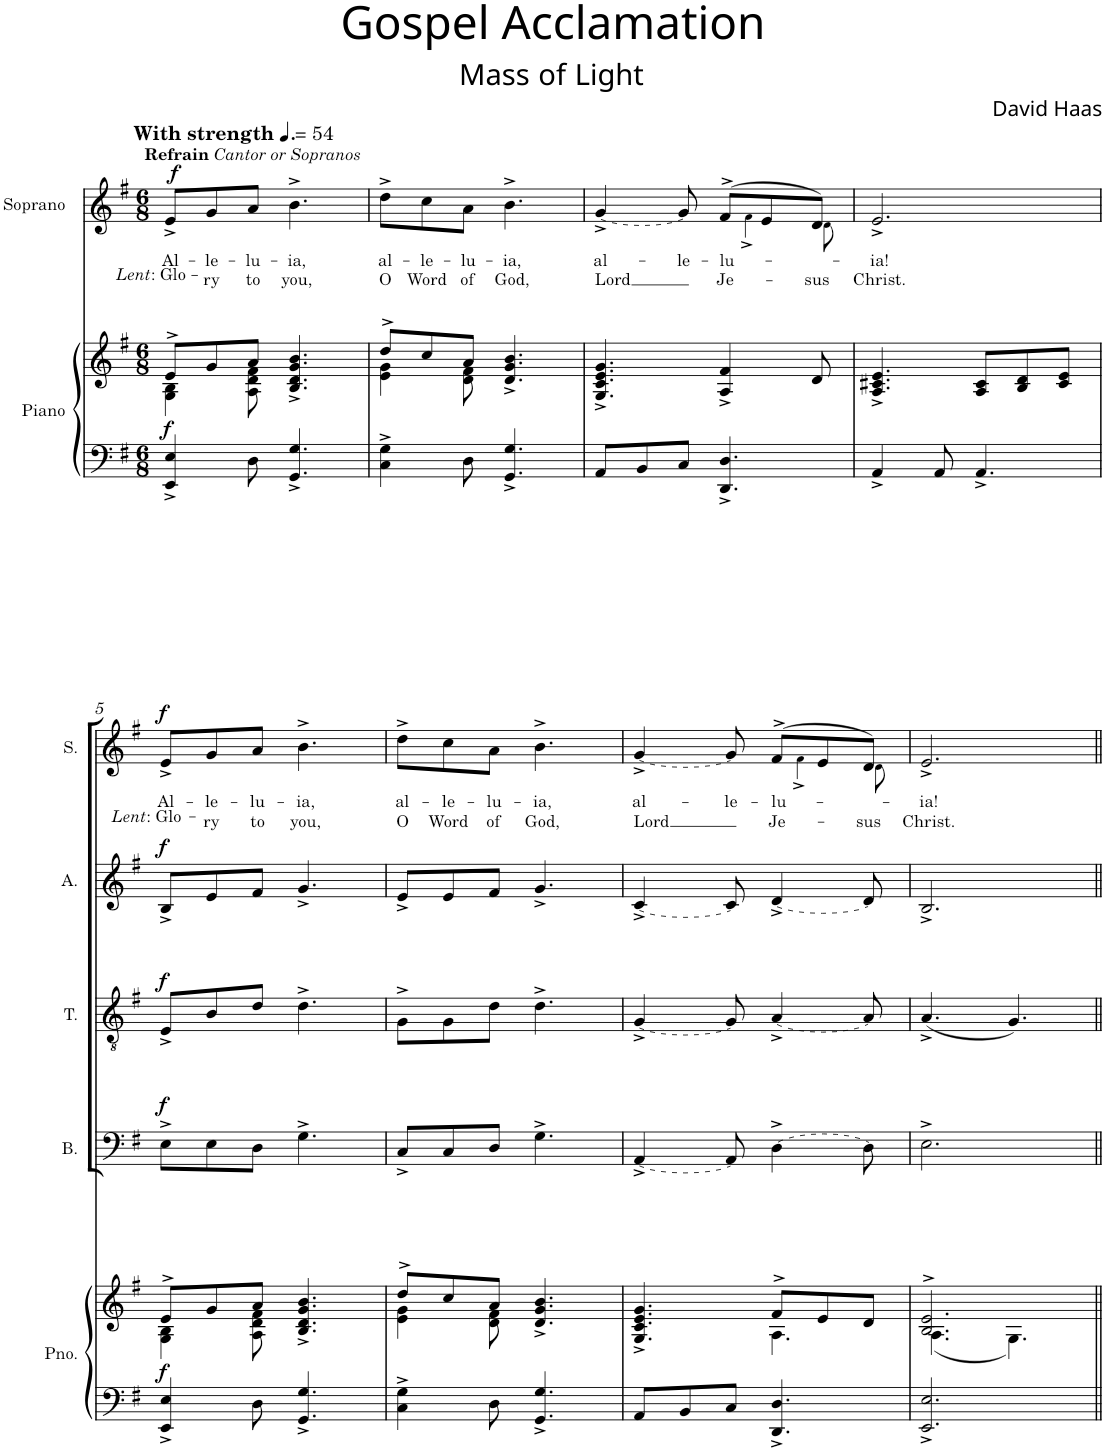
**kern	**kern	**dynam	**kern	**dynam	**kern	**dynam	**kern	**dynam	**kern	**text	**text	**dynam
*part5	*part5	*part5	*part4	*part4	*part3	*part3	*part2	*part2	*part1	*part1	*part1	*part1
*staff6	*staff5	*staff5/6	*staff4	*staff4	*staff3	*staff3	*staff2	*staff2	*staff1	*staff1	*staff1	*staff1
*I"Piano	*	*	*I"Bass	*	*I"Tenor	*	*I"Alto	*	*I"Soprano	*	*	*
*I'Pno.	*	*	*I'B.	*	*I'T.	*	*I'A.	*	*I'S.	*	*	*
*	*	*	*stria5	*	*stria5	*	*stria5	*	*	*	*	*
*clefF4	*clefG2	*	*clefF4	*	*clefGv2	*	*clefG2	*	*clefG2	*	*	*
*k[f#]	*k[f#]	*	*k[f#]	*	*k[f#]	*	*k[f#]	*	*k[f#]	*	*	*
*M6/8	*M6/8	*	*M6/8	*	*M6/8	*	*M6/8	*	*M6/8	*	*	*
*MM81	*MM81	*	*MM81	*	*MM81	*	*MM81	*	*MM81	*	*	*
=1	=1	=1	=1	=1	=1	=1	=1	=1	=1	=1	=1	=1
*	*^	*	*	*	*	*	*	*	*	*	*	*
!	!	!	!	!	!	!	!	!	!	!LO:TX:a:B:t=With strength	!	!	!
!	!	!	!	!	!	!	!	!	!	!LO:TX:a:B:t=Refrain	!	!	!
!	!	!	!	!	!	!	!	!	!	!LO:TX:a:i:t=Cantor or Sopranos	!	!	!
!	!	!	!LO:DY:b	!	!	!	!	!	!	!	!LO:LY:b	!LO:LY:b	!LO:DY:a
4EE/^ 4E/^	8e^/L	4G\ 4B\	f	2.r	.	2.r	.	2.r	.	8e^/L	Al-	Lent : Glo	f
!	!	!	!	!	!	!	!	!	!	!	!LO:LY:b	!LO:LY:b	!
.	8g/	.	.	.	.	.	.	.	.	8g/	-le-	-ry	.
!	!	!	!	!	!	!	!	!	!	!	!LO:LY:b	!LO:LY:b	!
8D\	8a/J	8A\ 8d\ 8f#\	.	.	.	.	.	.	.	8a/J	-lu-	to	.
!	!	!	!	!	!	!	!	!	!	!	!LO:LY:b	!LO:LY:b	!
4.GG/^ 4.G/^	4.B/^ 4.d/^ 4.g/^ 4.b/^	4.ryy	.	.	.	.	.	.	.	4.b^\	-ia,	you,	.
=2	=2	=2	=2	=2	=2	=2	=2	=2	=2	=2	=2	=2	=2
!	!	!	!	!	!	!	!	!	!	!	!LO:LY:b	!LO:LY:b	!
4C\^ 4G\^	8dd^/L	4e\ 4g\	.	2.r	.	2.r	.	2.r	.	8dd^\L	al-	O	.
!	!	!	!	!	!	!	!	!	!	!	!LO:LY:b	!LO:LY:b	!
.	8cc/	.	.	.	.	.	.	.	.	8cc\	-le-	Word	.
!	!	!	!	!	!	!	!	!	!	!	!LO:LY:b	!LO:LY:b	!
8D\	8a/J	8d\ 8f#\	.	.	.	.	.	.	.	8a\J	-lu-	of	.
!	!	!	!	!	!	!	!	!	!	!	!LO:LY:b	!LO:LY:b	!
4.GG/^ 4.G/^	4.d/^ 4.g/^ 4.b/^	4.ryy	.	.	.	.	.	.	.	4.b^\	-ia,	God,	.
=3	=3	=3	=3	=3	=3	=3	=3	=3	=3	=3	=3	=3	=3
!	!	!	!	!	!	!	!	!	!	!LO:T:dash	!LO:LY:b	!LO:LY:b	!
*	*v	*v	*	*	*	*	*	*	*	*^	*	*	*
8AA/L	4.G/^ 4.c/^ 4.e/^ 4.g/^	.	2.r	.	2.r	.	2.r	.	[4g^/	4.ryy	al-	Lord	.
8BB/	.	.	.	.	.	.	.	.	.	.	.	.	.
!	!	!	!	!	!	!	!	!	!	!	!LO:LY:b	!	!
8C/J	.	.	.	.	.	.	.	.	8g/]	.	-le-	.	.
!	!	!	!	!	!	!	!	!	!	!	!LO:LY:b	!	!
!	!	!	!	!	!	!	!	!	!	!	!	!LO:LY:b	!
4.DD/^ 4.D/^	4A/^ 4f#/^	.	.	.	.	.	.	.	(8f#^/L	4f#^\	.	Je-	.
.	.	.	.	.	.	.	.	.	8e/	.	.	.	.
!	!	!	!	!	!	!	!	!	!	!	!	!LO:LY:b	!
.	8d/	.	.	.	.	.	.	.	8d/J)	8d\	.	-sus	.
=4	=4	=4	=4	=4	=4	=4	=4	=4	=4	=4	=4	=4	=4
!	!	!	!	!	!	!	!	!	!	!	!LO:LY:b	!LO:LY:b	!
*	*	*	*	*	*	*	*	*	*v	*v	*	*	*
4AA^/	4.A/^ 4.c#X/^ 4.e/^	.	2.r	.	2.r	.	2.r	.	2.e^/	-ia!	Christ.	.
8AA/	.	.	.	.	.	.	.	.	.	.	.	.
4.AA^/	8A/ 8c#/L	.	.	.	.	.	.	.	.	.	.	.
.	8B/ 8d/	.	.	.	.	.	.	.	.	.	.	.
.	8c#/ 8e/J	.	.	.	.	.	.	.	.	.	.	.
!!LO:LB:g=z
=5	=5	=5	=5	=5	=5	=5	=5	=5	=5	=5	=5	=5
*	*^	*	*	*	*	*	*	*	*	*	*	*
!	!	!	!LO:DY:b	!	!LO:DY:a	!	!LO:DY:a	!	!LO:DY:a	!	!LO:LY:b	!LO:LY:b	!LO:DY:a
4EE/^ 4E/^	8e^/L	4G\ 4B\	f	8E^\L	f	8E^/L	f	8B^/L	f	8e^/L	Al-	Lent : Glo	f
!	!	!	!	!	!	!	!	!	!	!	!LO:LY:b	!LO:LY:b	!
.	8g/	.	.	8E\	.	8B/	.	8e/	.	8g/	-le-	-ry	.
!	!	!	!	!	!	!	!	!	!	!	!LO:LY:b	!LO:LY:b	!
8D\	8a/J	8A\ 8d\ 8f#\	.	8D\J	.	8d/J	.	8f#/J	.	8a/J	-lu-	to	.
!	!	!	!	!	!	!	!	!	!	!	!LO:LY:b	!LO:LY:b	!
4.GG/^ 4.G/^	4.B/^ 4.d/^ 4.g/^ 4.b/^	4.ryy	.	4.G^\	.	4.d^\	.	4.g^/	.	4.b^\	-ia,	you,	.
=6	=6	=6	=6	=6	=6	=6	=6	=6	=6	=6	=6	=6	=6
!	!	!	!	!	!	!	!	!	!	!	!LO:LY:b	!LO:LY:b	!
4C\^ 4G\^	8dd^/L	4e\ 4g\	.	8C^/L	.	8G^\L	.	8e^/L	.	8dd^\L	al-	O	.
!	!	!	!	!	!	!	!	!	!	!	!LO:LY:b	!LO:LY:b	!
.	8cc/	.	.	8C/	.	8G\	.	8e/	.	8cc\	-le-	Word	.
!	!	!	!	!	!	!	!	!	!	!	!LO:LY:b	!LO:LY:b	!
8D\	8a/J	8d\ 8f#\	.	8D/J	.	8d\J	.	8f#/J	.	8a\J	-lu-	of	.
!	!	!	!	!	!	!	!	!	!	!	!LO:LY:b	!LO:LY:b	!
4.GG/^ 4.G/^	4.d/^ 4.g/^ 4.b/^	4.ryy	.	4.G^\	.	4.d^\	.	4.g^/	.	4.b^\	-ia,	God,	.
=7	=7	=7	=7	=7	=7	=7	=7	=7	=7	=7	=7	=7	=7
!	!	!	!	!LO:T:dash	!	!LO:T:dash	!	!LO:T:dash	!	!LO:T:dash	!LO:LY:b	!LO:LY:b	!
*	*	*	*	*	*	*	*	*	*	*^	*	*	*
8AA/L	4.G/^ 4.c/^ 4.e/^ 4.g/^	4.ryy	.	[4AA^/	.	[4G^/	.	[4c^/	.	[4g^/	4.ryy	al-	Lord	.
8BB/	.	.	.	.	.	.	.	.	.	.	.	.	.	.
!	!	!	!	!	!	!	!	!	!	!	!	!LO:LY:b	!	!
8C/J	.	.	.	8AA/]	.	8G/]	.	8c/]	.	8g/]	.	-le-	.	.
!	!	!	!	!LO:T:dash	!	!LO:T:dash	!	!LO:T:dash	!	!	!	!LO:LY:b	!	!
!	!	!	!	!	!	!	!	!	!	!	!	!	!LO:LY:b	!
4.DD/^ 4.D/^	8f#^/L	4.A\	.	[4D^\	.	[4A^/	.	[4d^/	.	(8f#^/L	4f#^\	.	Je-	.
.	8e/	.	.	.	.	.	.	.	.	8e/	.	.	.	.
!	!	!	!	!	!	!	!	!	!	!	!	!	!LO:LY:b	!
.	8d/J	.	.	8D\]	.	8A/]	.	8d/]	.	8d/J)	8d\	.	-sus	.
=8	=8	=8	=8	=8	=8	=8	=8	=8	=8	=8	=8	=8	=8	=8
!	!	!	!	!	!	!	!	!	!	!	!	!LO:LY:b	!LO:LY:b	!
*	*	*	*	*	*	*	*	*	*	*v	*v	*	*	*
2.EE/^ 2.E/^	2.B/^ 2.e/^	(4.A\	.	2.E^\	.	(4.A^/	.	2.B^/	.	2.e^/	-ia!	Christ.	.
.	.	4.G\)	.	.	.	4.G/)	.	.	.	.	.	.	.
*	*v	*v	*	*	*	*	*	*	*	*	*	*	*
=||	=||	=||	=||	=||	=||	=||	=||	=||	=||	=||	=||	=||
*-	*-	*-	*-	*-	*-	*-	*-	*-	*-	*-	*-	*-
